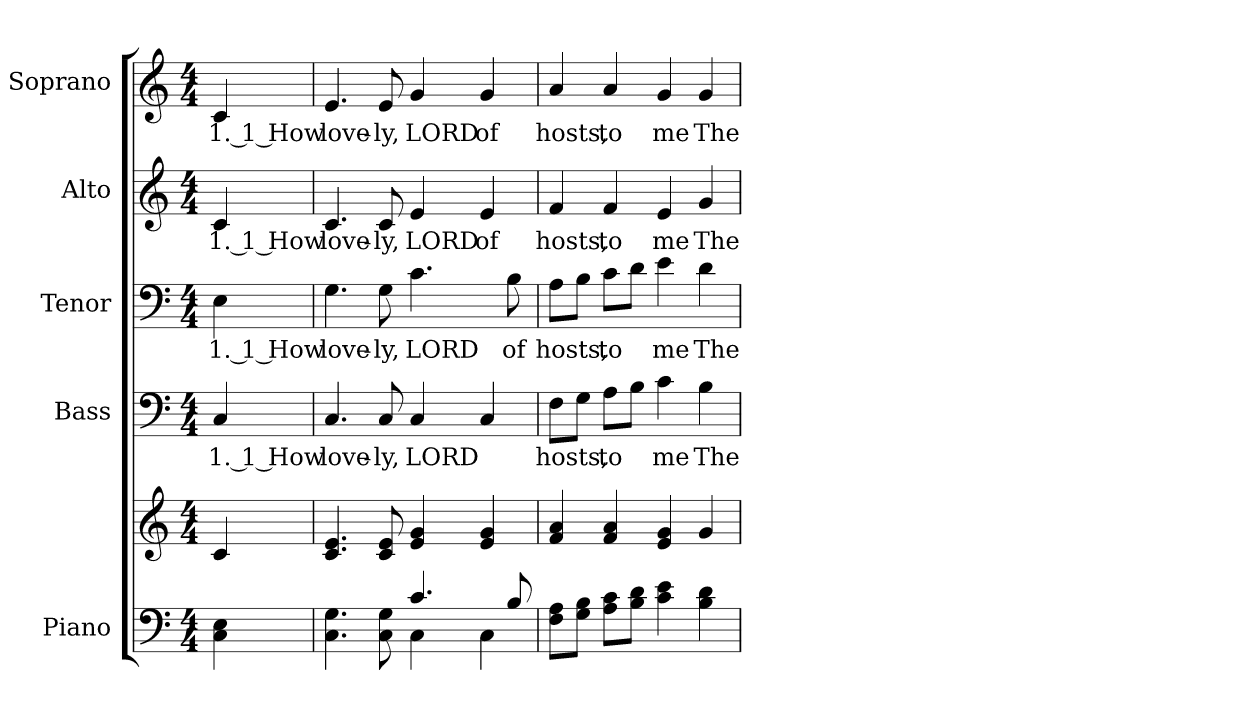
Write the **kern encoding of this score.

**kern	**kern	**kern	**text	**kern	**text	**kern	**text	**kern	**text
*part5	*part5	*part4	*part4	*part3	*part3	*part2	*part2	*part1	*part1
*staff6	*staff5	*staff4	*staff4	*staff3	*staff3	*staff2	*staff2	*staff1	*staff1
*I"Piano	*	*I"Bass	*	*I"Tenor	*	*I"Alto	*	*I"Soprano	*
*I'Pno.	*	*I'B.	*	*I'T.	*	*I'A.	*	*I'S.	*
!!LO:PB:g=z
*clefF4	*clefG2	*clefF4	*	*clefF4	*	*clefG2	*	*clefG2	*
*k[]	*k[]	*k[]	*	*k[]	*	*k[]	*	*k[]	*
*C:	*C:	*C:	*	*C:	*	*C:	*	*C:	*
*M4/4	*M4/4	*M4/4	*	*M4/4	*	*M4/4	*	*M4/4	*
*MM130	*MM130	*MM130	*	*MM130	*	*MM130	*	*MM130	*
=1	=1	=1	=1	=1	=1	=1	=1	=1	=1
!	!	!	!LO:LY:b:color=#000000	!	!	!	!	!	!
!	!	!	!	!	!LO:LY:b:color=#000000	!	!	!	!
!	!	!	!	!	!	!	!LO:LY:b:color=#000000	!	!
!	!	!	!	!	!	!	!	!	!LO:LY:b:color=#000000
4Ci\ 4Ei	4ci/	4Ci/	1. 1 How	4Ei\	1. 1 How	4ci/	1. 1 How	4ci/	1. 1 How
=2	=2	=2	=2	=2	=2	=2	=2	=2	=2
*^	*	*	*	*	*	*	*	*	*
!	!	!	!	!LO:LY:b:color=#000000	!	!	!	!	!	!
!	!	!	!	!	!	!LO:LY:b:color=#000000	!	!	!	!
!	!	!	!	!	!	!	!	!LO:LY:b:color=#000000	!	!
!	!	!	!	!	!	!	!	!	!	!LO:LY:b:color=#000000
4.Ci\ 4.Gi	2ryy	4.ci/ 4.ei	4.Ci/	love-	4.Gi\	love-	4.ci/	love-	4.ei/	love-
!	!	!	!	!LO:LY:b:color=#000000	!	!	!	!	!	!
!	!	!	!	!	!	!LO:LY:b:color=#000000	!	!	!	!
!	!	!	!	!	!	!	!	!LO:LY:b:color=#000000	!	!
!	!	!	!	!	!	!	!	!	!	!LO:LY:b:color=#000000
8Ci\ 8Gi	.	8ci/ 8ei	8Ci/	-ly,	8Gi\	-ly,	8ci/	-ly,	8ei/	-ly,
!	!	!	!	!LO:LY:b:color=#000000	!	!	!	!	!	!
!	!	!	!	!	!	!LO:LY:b:color=#000000	!	!	!	!
!	!	!	!	!	!	!	!	!LO:LY:b:color=#000000	!	!
!	!	!	!	!	!	!	!	!	!	!LO:LY:b:color=#000000
4.ci/	4Ci\	4ei/ 4gi	4Ci/	LORD	4.ci\	LORD	4ei/	LORD	4gi/	LORD
!	!	!	!	!	!	!	!	!LO:LY:b:color=#000000	!	!
!	!	!	!	!	!	!	!	!	!	!LO:LY:b:color=#000000
.	4Ci\	4ei/ 4gi	4Ci/	.	.	.	4ei/	of	4gi/	of
!	!	!	!	!	!	!LO:LY:b:color=#000000	!	!	!	!
8Bi/	.	.	.	.	8Bi\	of	.	.	.	.
*v	*v	*	*	*	*	*	*	*	*	*
=3	=3	=3	=3	=3	=3	=3	=3	=3	=3
!	!	!	!LO:LY:b:color=#000000	!	!	!	!	!	!
!	!	!	!	!	!LO:LY:b:color=#000000	!	!	!	!
!	!	!	!	!	!	!	!LO:LY:b:color=#000000	!	!
!	!	!	!	!	!	!	!	!	!LO:LY:b:color=#000000
8Fi\ 8AiL	4fi/ 4ai	8Fi\L	hosts,	8Ai\L	hosts,	4fi/	hosts,	4ai/	hosts,
8Gi\ 8BiJ	.	8Gi\J	.	8Bi\J	.	.	.	.	.
!	!	!	!LO:LY:b:color=#000000	!	!	!	!	!	!
!	!	!	!	!	!LO:LY:b:color=#000000	!	!	!	!
!	!	!	!	!	!	!	!LO:LY:b:color=#000000	!	!
!	!	!	!	!	!	!	!	!	!LO:LY:b:color=#000000
8Ai\ 8ciL	4fi/ 4ai	8Ai\L	to	8ci\L	to	4fi/	to	4ai/	to
8Bi\ 8diJ	.	8Bi\J	.	8di\J	.	.	.	.	.
!	!	!	!LO:LY:b:color=#000000	!	!	!	!	!	!
!	!	!	!	!	!LO:LY:b:color=#000000	!	!	!	!
!	!	!	!	!	!	!	!LO:LY:b:color=#000000	!	!
!	!	!	!	!	!	!	!	!	!LO:LY:b:color=#000000
4ci\ 4ei	4ei/ 4gi	4ci\	me	4ei\	me	4ei/	me	4gi/	me
!	!	!	!LO:LY:b:color=#000000	!	!	!	!	!	!
!	!	!	!	!	!LO:LY:b:color=#000000	!	!	!	!
!	!	!	!	!	!	!	!LO:LY:b:color=#000000	!	!
!	!	!	!	!	!	!	!	!	!LO:LY:b:color=#000000
4Bi\ 4di	4gi/	4Bi\	The	4di\	The	4gi/	The	4gi/	The
=	=	=	=	=	=	=	=	=	=
*-	*-	*-	*-	*-	*-	*-	*-	*-	*-
